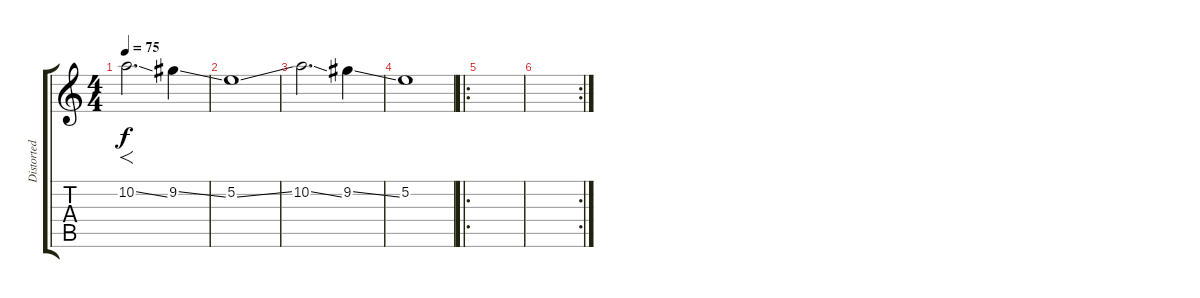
\track ("Distorted 2" "Distorted ") {instrument distortionguitar}
\staff {score tabs}
\tuning (E4 B3 G3 D3 A2 E2) {hide}
\ts (4 4)
\tempo 75
\clef g2
\ks c
10.2{ss}.2{f d dy f instrument distortionguitar} 9.2{ss}.4 |
5.2{ss}.1 |
10.2{ss}.2{d} 9.2{ss}.4 |
5.2.1 |
\ro
|
\rc 2
